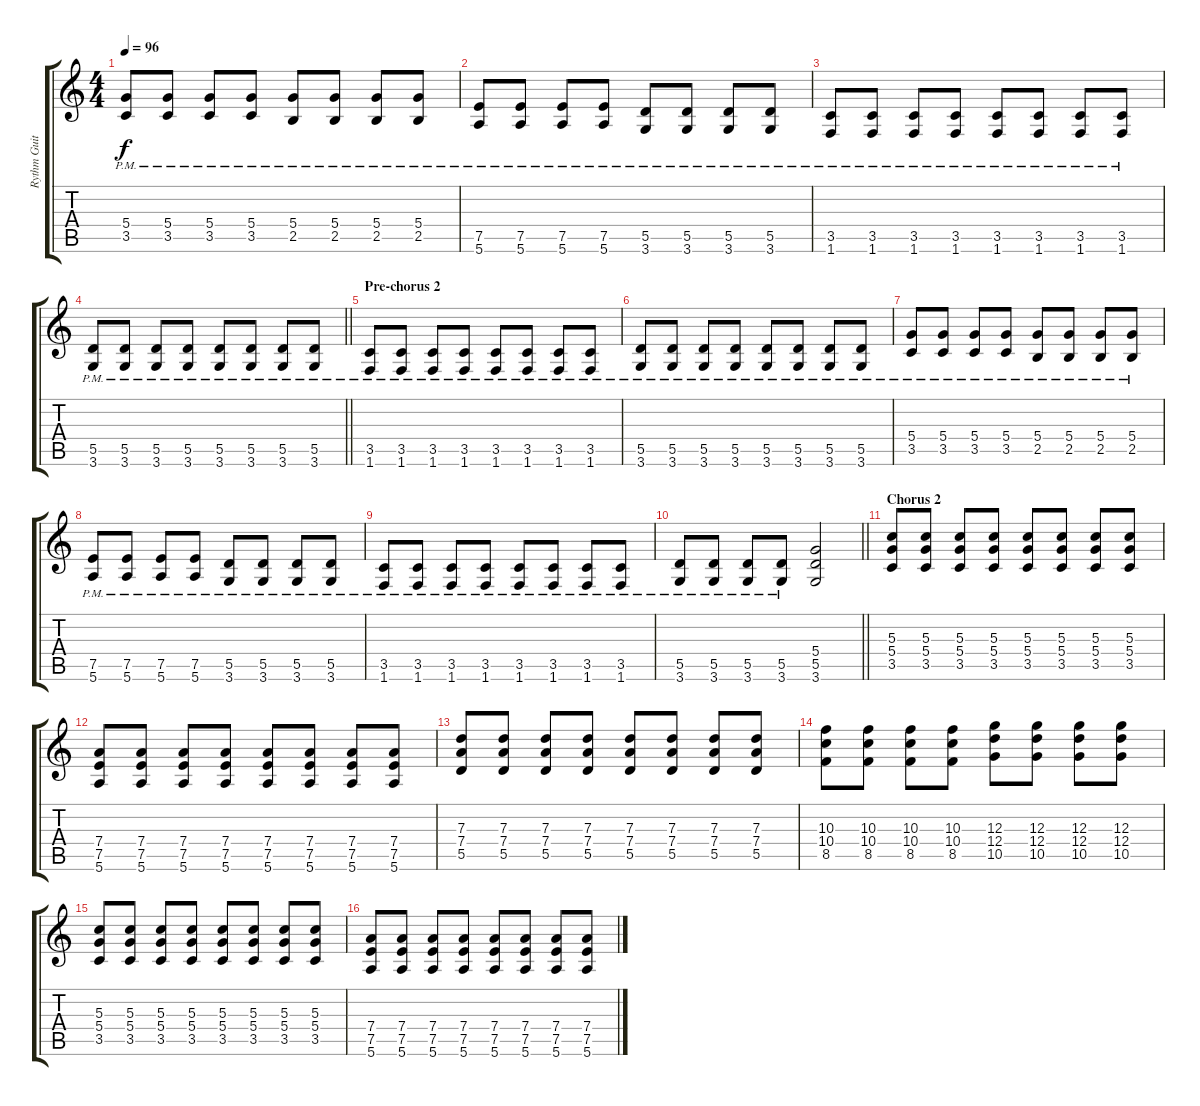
\track ("Rythm Guitar" "Rythm Guit") {instrument overdrivenguitar}
\staff {score tabs}
\tuning (E4 B3 G3 D3 A2 E2) {hide}
\ts (4 4)
\tempo 96
\clef g2
\ks c
(5.4{pm} 3.5{pm}).8{dy f} (5.4{pm} 3.5{pm}).8 (5.4{pm} 3.5{pm}).8 (5.4{pm} 3.5{pm}).8 (5.4{pm} 2.5{pm}).8 (5.4{pm} 2.5{pm}).8 (5.4{pm} 2.5{pm}).8 (5.4{pm} 2.5{pm}).8 |
(7.5{pm} 5.6{pm}).8 (7.5{pm} 5.6{pm}).8 (7.5{pm} 5.6{pm}).8 (7.5{pm} 5.6{pm}).8 (5.5{pm} 3.6{pm}).8 (5.5{pm} 3.6{pm}).8 (5.5{pm} 3.6{pm}).8 (5.5{pm} 3.6{pm}).8 |
(3.5{pm} 1.6{pm}).8 (3.5{pm} 1.6{pm}).8 (3.5{pm} 1.6{pm}).8 (3.5{pm} 1.6{pm}).8 (3.5{pm} 1.6{pm}).8 (3.5{pm} 1.6{pm}).8 (3.5{pm} 1.6{pm}).8 (3.5{pm} 1.6{pm}).8 |
\barLineRight lightlight
(5.5{pm} 3.6{pm}).8 (5.5{pm} 3.6{pm}).8 (5.5{pm} 3.6{pm}).8 (5.5{pm} 3.6{pm}).8 (5.5{pm} 3.6{pm}).8 (5.5{pm} 3.6{pm}).8 (5.5{pm} 3.6{pm}).8 (5.5{pm} 3.6{pm}).8 |
\section ("" "Pre-chorus 2")
(3.5{pm} 1.6{pm}).8 (3.5{pm} 1.6{pm}).8 (3.5{pm} 1.6{pm}).8 (3.5{pm} 1.6{pm}).8 (3.5{pm} 1.6{pm}).8 (3.5{pm} 1.6{pm}).8 (3.5{pm} 1.6{pm}).8 (3.5{pm} 1.6{pm}).8 |
(5.5{pm} 3.6{pm}).8 (5.5{pm} 3.6{pm}).8 (5.5{pm} 3.6{pm}).8 (5.5{pm} 3.6{pm}).8 (5.5{pm} 3.6{pm}).8 (5.5{pm} 3.6{pm}).8 (5.5{pm} 3.6{pm}).8 (5.5{pm} 3.6{pm}).8 |
(5.4{pm} 3.5{pm}).8 (5.4{pm} 3.5{pm}).8 (5.4{pm} 3.5{pm}).8 (5.4{pm} 3.5{pm}).8 (5.4{pm} 2.5{pm}).8 (5.4{pm} 2.5{pm}).8 (5.4{pm} 2.5{pm}).8 (5.4{pm} 2.5{pm}).8 |
(7.5{pm} 5.6{pm}).8 (7.5{pm} 5.6{pm}).8 (7.5{pm} 5.6{pm}).8 (7.5{pm} 5.6{pm}).8 (5.5{pm} 3.6{pm}).8 (5.5{pm} 3.6{pm}).8 (5.5{pm} 3.6{pm}).8 (5.5{pm} 3.6{pm}).8 |
(3.5{pm} 1.6{pm}).8 (3.5{pm} 1.6{pm}).8 (3.5{pm} 1.6{pm}).8 (3.5{pm} 1.6{pm}).8 (3.5{pm} 1.6{pm}).8 (3.5{pm} 1.6{pm}).8 (3.5{pm} 1.6{pm}).8 (3.5{pm} 1.6{pm}).8 |
\barLineRight lightlight
(5.5{pm} 3.6{pm}).8 (5.5{pm} 3.6{pm}).8 (5.5{pm} 3.6{pm}).8 (5.5{pm} 3.6{pm}).8 (5.4 5.5 3.6).2 |
\section ("" "Chorus 2")
(5.3 5.4 3.5).8 (5.3 5.4 3.5).8 (5.3 5.4 3.5).8 (5.3 5.4 3.5).8 (5.3 5.4 3.5).8 (5.3 5.4 3.5).8 (5.3 5.4 3.5).8 (5.3 5.4 3.5).8 |
(7.4 7.5 5.6).8 (7.4 7.5 5.6).8 (7.4 7.5 5.6).8 (7.4 7.5 5.6).8 (7.4 7.5 5.6).8 (7.4 7.5 5.6).8 (7.4 7.5 5.6).8 (7.4 7.5 5.6).8 |
(7.3 7.4 5.5).8 (7.3 7.4 5.5).8 (7.3 7.4 5.5).8 (7.3 7.4 5.5).8 (7.3 7.4 5.5).8 (7.3 7.4 5.5).8 (7.3 7.4 5.5).8 (7.3 7.4 5.5).8 |
(10.3 10.4 8.5).8 (10.3 10.4 8.5).8 (10.3 10.4 8.5).8 (10.3 10.4 8.5).8 (12.3 12.4 10.5).8 (12.3 12.4 10.5).8 (12.3 12.4 10.5).8 (12.3 12.4 10.5).8 |
(5.3 5.4 3.5).8 (5.3 5.4 3.5).8 (5.3 5.4 3.5).8 (5.3 5.4 3.5).8 (5.3 5.4 3.5).8 (5.3 5.4 3.5).8 (5.3 5.4 3.5).8 (5.3 5.4 3.5).8 |
(7.4 7.5 5.6).8 (7.4 7.5 5.6).8 (7.4 7.5 5.6).8 (7.4 7.5 5.6).8 (7.4 7.5 5.6).8 (7.4 7.5 5.6).8 (7.4 7.5 5.6).8 (7.4 7.5 5.6).8
